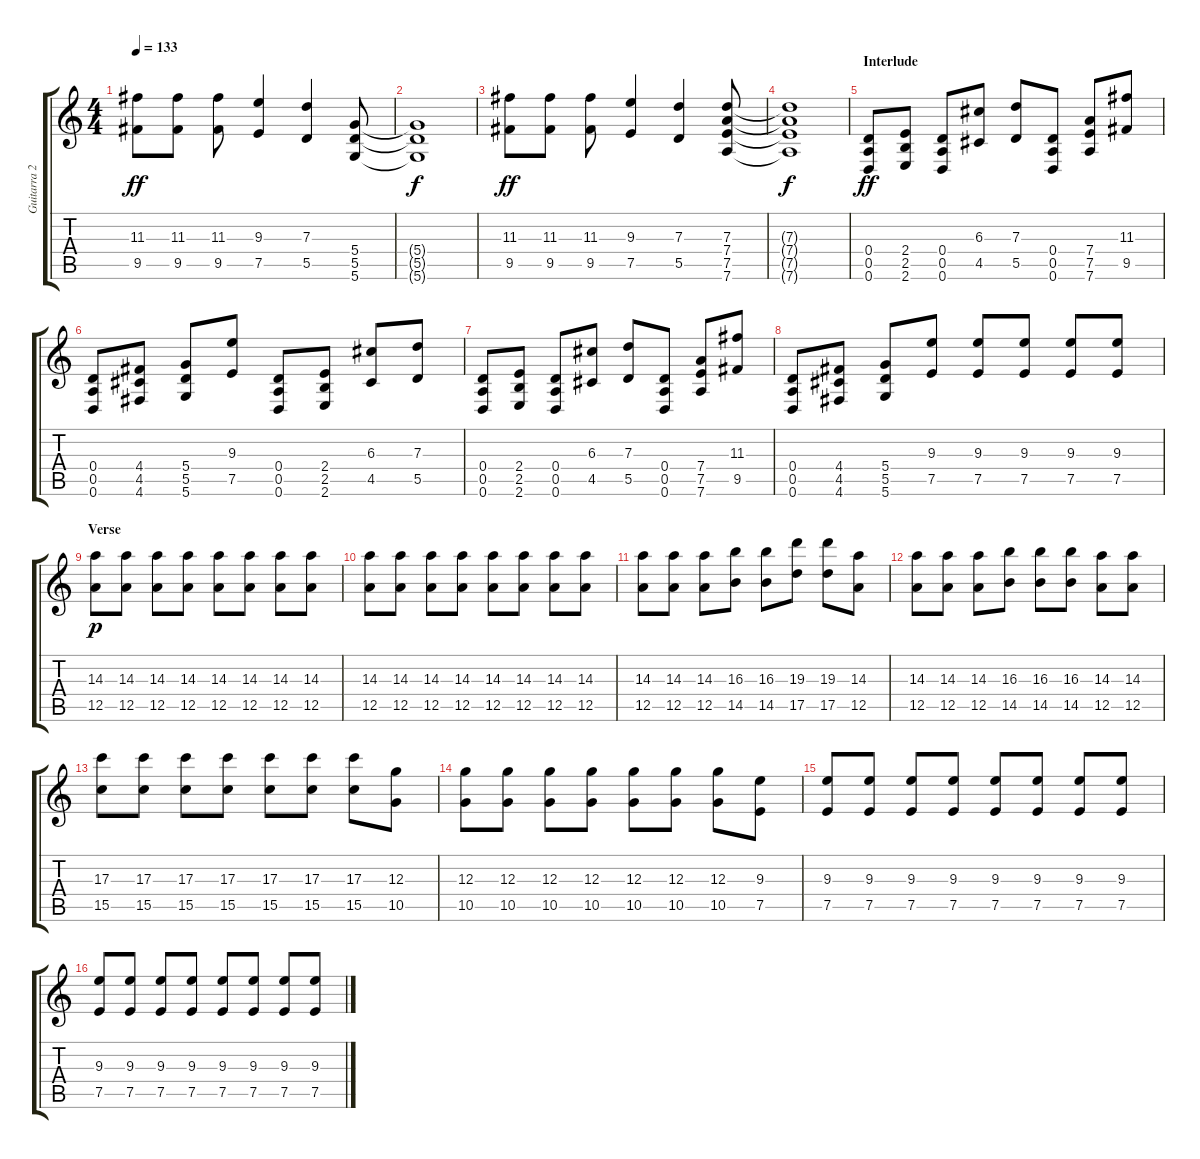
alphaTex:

\track ("Guitarra 2" "Guitarra 2") {instrument overdrivenguitar}
\staff {score tabs}
\tuning (E4 B3 G3 D3 A2 D2) {hide}
\ts (4 4)
\tempo 133
\clef g2
\ks c
(11.3 9.5).8{dy ff} (11.3 9.5).8 (11.3 9.5).8 (9.3 7.5).4 (7.3 5.5).4 (5.4 5.5 5.6).8 |
(5.4{t} 5.5{t} 5.6{t}).1{dy f} |
(11.3 9.5).8{dy ff} (11.3 9.5).8 (11.3 9.5).8 (9.3 7.5).4 (7.3 5.5).4 (7.3 7.4 7.5 7.6).8 |
(7.3{t} 7.4{t} 7.5{t} 7.6{t}).1{dy f} |
\section ("" "Interlude")
(0.4 0.5 0.6).8{dy ff} (2.4 2.5 2.6).8 (0.4 0.5 0.6).8 (6.3 4.5).8 (7.3 5.5).8 (0.4 0.5 0.6).8 (7.4 7.5 7.6).8 (11.3 9.5).8 |
(0.4 0.5 0.6).8 (4.4 4.5 4.6).8 (5.4 5.5 5.6).8 (9.3 7.5).8 (0.4 0.5 0.6).8 (2.4 2.5 2.6).8 (6.3 4.5).8 (7.3 5.5).8 |
(0.4 0.5 0.6).8 (2.4 2.5 2.6).8 (0.4 0.5 0.6).8 (6.3 4.5).8 (7.3 5.5).8 (0.4 0.5 0.6).8 (7.4 7.5 7.6).8 (11.3 9.5).8 |
(0.4 0.5 0.6).8 (4.4 4.5 4.6).8 (5.4 5.5 5.6).8 (9.3 7.5).8 (9.3 7.5).8 (9.3 7.5).8 (9.3 7.5).8 (9.3 7.5).8 |
\section ("" "Verse")
(14.3 12.5).8{dy p} (14.3 12.5).8 (14.3 12.5).8 (14.3 12.5).8 (14.3 12.5).8 (14.3 12.5).8 (14.3 12.5).8 (14.3 12.5).8 |
(14.3 12.5).8 (14.3 12.5).8 (14.3 12.5).8 (14.3 12.5).8 (14.3 12.5).8 (14.3 12.5).8 (14.3 12.5).8 (14.3 12.5).8 |
(14.3 12.5).8 (14.3 12.5).8 (14.3 12.5).8 (16.3 14.5).8 (16.3 14.5).8 (19.3 17.5).8 (19.3 17.5).8 (14.3 12.5).8 |
(14.3 12.5).8 (14.3 12.5).8 (14.3 12.5).8 (16.3 14.5).8 (16.3 14.5).8 (16.3 14.5).8 (14.3 12.5).8 (14.3 12.5).8 |
(17.3 15.5).8 (17.3 15.5).8 (17.3 15.5).8 (17.3 15.5).8 (17.3 15.5).8 (17.3 15.5).8 (17.3 15.5).8 (12.3 10.5).8 |
(12.3 10.5).8 (12.3 10.5).8 (12.3 10.5).8 (12.3 10.5).8 (12.3 10.5).8 (12.3 10.5).8 (12.3 10.5).8 (9.3 7.5).8 |
(9.3 7.5).8 (9.3 7.5).8 (9.3 7.5).8 (9.3 7.5).8 (9.3 7.5).8 (9.3 7.5).8 (9.3 7.5).8 (9.3 7.5).8 |
(9.3 7.5).8 (9.3 7.5).8 (9.3 7.5).8 (9.3 7.5).8 (9.3 7.5).8 (9.3 7.5).8 (9.3 7.5).8 (9.3 7.5).8
